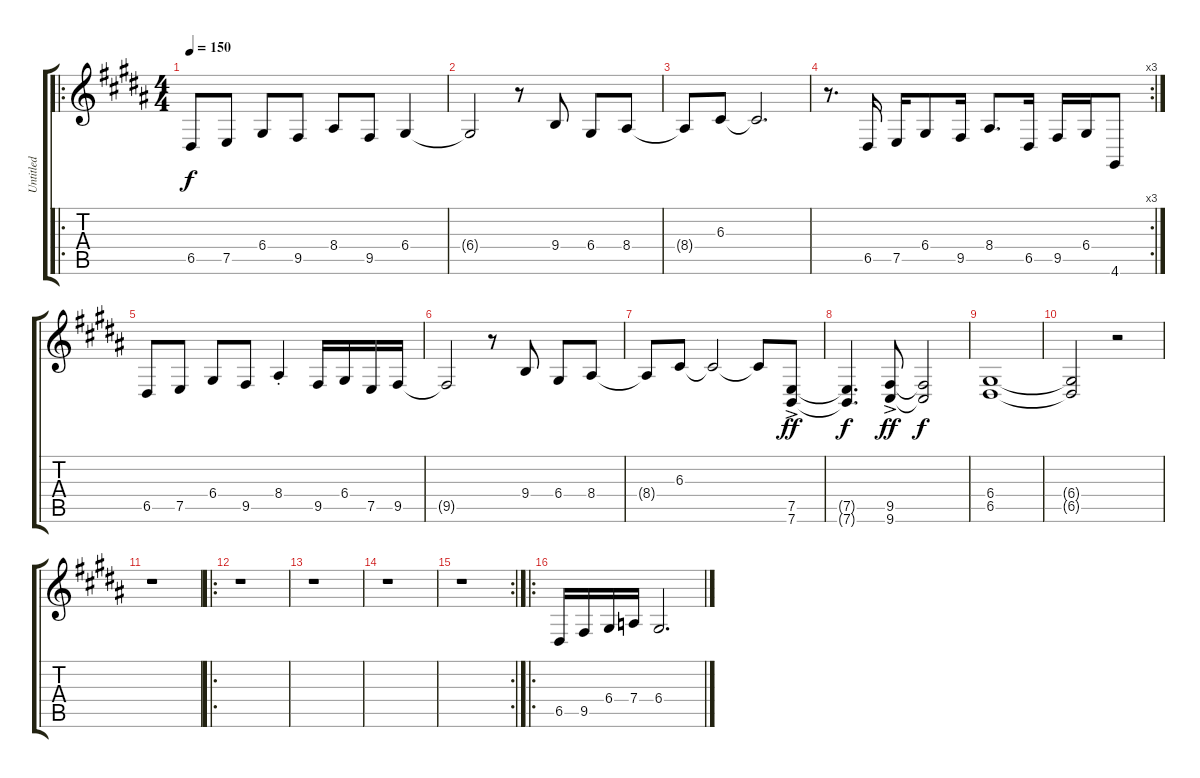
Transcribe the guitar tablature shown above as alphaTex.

\track ("Untitled" "Untitled") {instrument bassoon}
\staff {score tabs}
\tuning (E4 B3 G3 D3 A2 E2) {hide}
\ro
\ts (4 4)
\tempo 150
\clef g2
\ks b
6.5.8{dy f} 7.5.8 6.4.8 9.5.8 8.4.8 9.5.8 6.4.4 |
\ks g#minor
6.4{t}.2 r.8 9.4.8 6.4.8 8.4.8 |
8.4{t}.8 6.3.8 6.3{t}.2{d} |
\rc 3
r.8{d} 6.5.16 7.5.16 6.4.8 9.5.16 8.4.8{d} 6.5.16 9.5.16 6.4.16 4.6.8 |
\ks b
6.5.8 7.5.8 6.4.8 9.5.8 8.4{st}.4 9.5.16 6.4.16 7.5.16 9.5.16 |
\ks g#minor
9.5{t}.2 r.8 9.4.8 6.4.8 8.4.8 |
8.4{t}.8 6.3.8 6.3{t}.2 6.3{t}.8 (7.5{ac} 7.6{ac}).8{dy ff} |
(7.5{t} 7.6{t}).4{d dy f} (9.5{ac} 9.6{ac}).8{dy ff} (9.5{t} 9.6{t}).2{dy f} |
(6.4 6.5).1 |
\ks b
(6.4{t} 6.5{t}).2 r.2 |
\ks g#minor
r.1 |
\ro
\ks b
r.1 |
\ks g#minor
r.1 |
r.1 |
\rc 2
r.1 |
\ro
\ks b
6.5.16 9.5.16 6.4.16 7.4.16 6.4.2{d}
